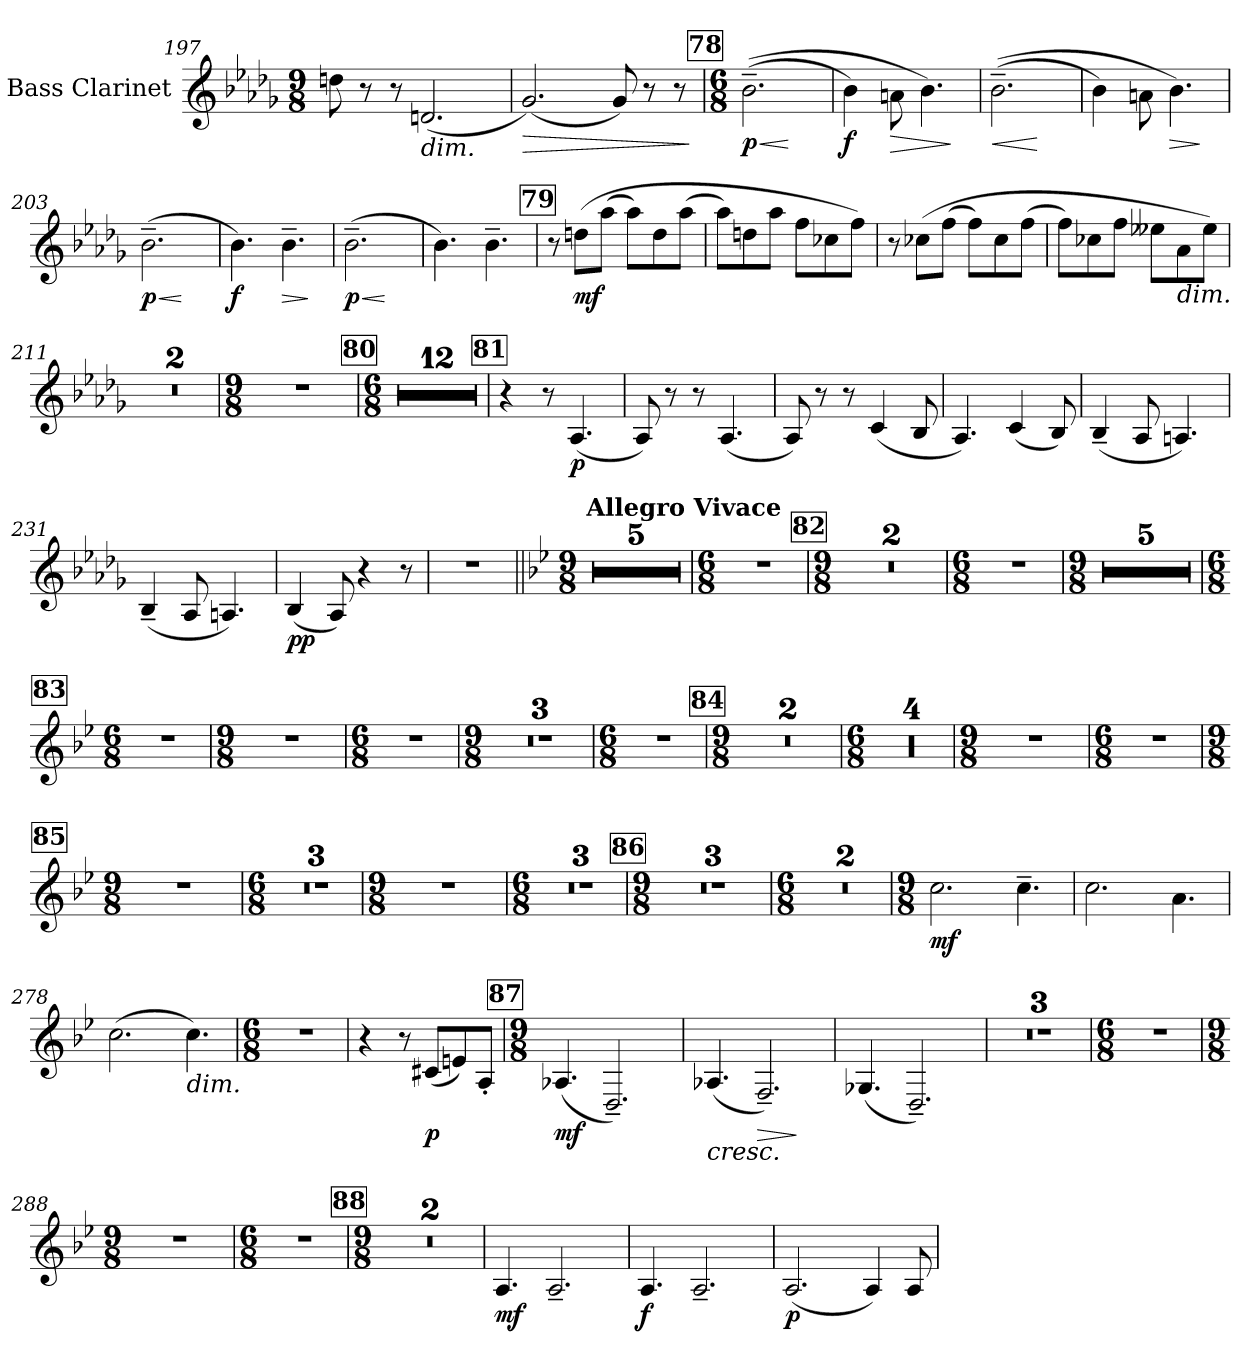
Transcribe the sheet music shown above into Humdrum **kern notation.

**kern	**dynam
*part1	*part1
*staff1	*staff1
*I"Bass Clarinet	*
*I'B. Cl.	*
*clefG2	*
*ITrd8c14	*
*k[b-e-a-d-g-]	*
*M9/8	*
=197	=197
8dn\	.
8r	.
8r	.
!LO:TX:b:i:t=dim.	!
(<2.Dn/	.
!!LO:LB:g=z
=198	=198
!	!LO:HP:b
(<2.G-/)	>
8G-/)	.
8r	.
8r	.
.	]
!!LO:REH:place=s1:a:B:fs=14:t=78
=199	=199
*M6/8	*
!	!LO:HP:b
!	!LO:DY:n=1:b
(>(>2.B-~\	< p
.	[
=200	=200
!	!LO:DY:b
4B-\)	f
!	!LO:HP:b
8An\	>
4.B-\)	.
.	]
=201	=201
!	!LO:HP:b
(>(>2.B-~\	<
.	[
=202	=202
4B-\)	.
8An\	.
!	!LO:HP:b
4.B-\)	>
.	]
=203	=203
!	!LO:HP:b
!	!LO:DY:n=1:b
(>2.B-~\	< p
.	[
=204	=204
!	!LO:DY:b
4.B-\)	f
!	!LO:HP:b
4.B-~\	>
.	]
=205	=205
!	!LO:HP:b
!	!LO:DY:n=1:b
(>2.B-~\	< p
.	[
=206	=206
4.B-\)	.
4.B-~\	.
!!LO:REH:place=s1:a:B:fs=14:t=79
=207	=207
8r	.
!	!LO:DY:b
(>8dn\L	mf
(>8a-\J	.
8a-\L)	.
8d\	.
(>8a-\J	.
=208	=208
8a-\L)	.
8dn\	.
8a-\J	.
8f\L	.
8c-X\	.
8f\J)	.
!!LO:PB:g=z
=209	=209
8r	.
(>8c-X\L	.
(>8f\J	.
8f\L)	.
8c-\	.
(>8f\J	.
=210	=210
8f\L)	.
8c-X\	.
8f\J	.
8e--X\L	.
!LO:TX:b:i:t=dim.	!
8A-\	.
8e--\J)	.
=211	=211
2.r	.
=212	=212
2.r	.
=213	=213
*M9/8	*
8%9r	.
!!LO:REH:place=s1:a:B:fs=14:t=80
=214	=214
*M6/8	*
2.r	.
=215	=215
2.r	.
=216	=216
2.r	.
=217	=217
2.r	.
=218	=218
2.r	.
=219	=219
2.r	.
=220	=220
2.r	.
=221	=221
2.r	.
=222	=222
2.r	.
=223	=223
2.r	.
!!LO:LB:g=z
=224	=224
2.r	.
=225	=225
2.r	.
!!LO:REH:place=s1:a:B:fs=14:t=81
=226	=226
4r	.
8r	.
!	!LO:DY:b
(<4.AA-/	p
=227	=227
8AA-/)	.
8r	.
8r	.
(<4.AA-/	.
=228	=228
8AA-/)	.
8r	.
8r	.
(<4C/	.
8BB-/	.
=229	=229
4.AA-/)	.
(<4C/	.
8BB-/)	.
=230	=230
(<4BB-~/	.
8AA-/	.
4.AAn/)	.
=231	=231
(<4BB-~/	.
8AA-/	.
4.AAn/)	.
=232	=232
!	!LO:DY:b
(<4BB-/	pp
8AA-/)	.
4r	.
8r	.
=233	=233
2.r	.
!!LO:LB:g=z
=234||	=234||
*k[b-e-]	*
*M9/8	*
!LO:TX:a:B:t=Allegro Vivace	!
8%9r	.
=235	=235
8%9r	.
=236	=236
8%9r	.
=237	=237
8%9r	.
=238	=238
8%9r	.
=239	=239
*M6/8	*
2.r	.
!!LO:REH:place=s1:a:B:fs=14:t=82
=240	=240
*M9/8	*
8%9r	.
=241	=241
8%9r	.
=242	=242
*M6/8	*
2.r	.
=243	=243
*M9/8	*
8%9r	.
=244	=244
8%9r	.
=245	=245
8%9r	.
=246	=246
8%9r	.
=247	=247
8%9r	.
!!LO:REH:place=s1:a:B:fs=14:t=83
=248	=248
*M6/8	*
2.r	.
=249	=249
*M9/8	*
8%9r	.
=250	=250
*M6/8	*
2.r	.
!!LO:LB:g=z
=251	=251
*M9/8	*
8%9r	.
=252	=252
8%9r	.
=253	=253
8%9r	.
=254	=254
*M6/8	*
2.r	.
!!LO:REH:place=s1:a:B:fs=14:t=84
=255	=255
*M9/8	*
8%9r	.
=256	=256
8%9r	.
=257	=257
*M6/8	*
2.r	.
=258	=258
2.r	.
=259	=259
2.r	.
=260	=260
2.r	.
=261	=261
*M9/8	*
8%9r	.
=262	=262
*M6/8	*
2.r	.
!!LO:REH:place=s1:a:B:fs=14:t=85
=263	=263
*M9/8	*
8%9r	.
=264	=264
*M6/8	*
2.r	.
=265	=265
2.r	.
=266	=266
2.r	.
=267	=267
*M9/8	*
8%9r	.
!!LO:LB:g=z
=268	=268
*M6/8	*
2.r	.
=269	=269
2.r	.
=270	=270
2.r	.
!!LO:REH:place=s1:a:B:fs=14:t=86
=271	=271
*M9/8	*
8%9r	.
=272	=272
8%9r	.
=273	=273
8%9r	.
=274	=274
*M6/8	*
2.r	.
=275	=275
2.r	.
=276	=276
*M9/8	*
!	!LO:DY:b
2.c\	mf
4.c~\	.
=277	=277
2.c\	.
4.A\	.
=278	=278
(>2.c\	.
!LO:TX:b:i:t=dim.	!
4.c\)	.
=279	=279
*M6/8	*
2.r	.
=280	=280
4r	.
8r	.
!	!LO:DY:b
(<8C#X/L	p
8En/)	.
8AA'/J	.
!!LO:REH:place=s1:a:B:fs=14:t=87
=281	=281
*M9/8	*
!	!LO:DY:b
(<4.AA-X/	mf
2.DD~/)	.
!!LO:LB:g=z
=282	=282
!	!LO:HP:b
(<4.AA-X/	<
!	!LO:HP:b
2.FF~/)	>
.	[ ]
=283	=283
(<4.GG-X/	.
2.DD~/)	.
=284	=284
8%9r	.
=285	=285
8%9r	.
=286	=286
8%9r	.
=287	=287
*M6/8	*
2.r	.
=288	=288
*M9/8	*
8%9r	.
=289	=289
*M6/8	*
2.r	.
!!LO:REH:place=s1:a:B:fs=14:t=88
=290	=290
*M9/8	*
8%9r	.
=291	=291
8%9r	.
=292	=292
!	!LO:DY:b
4.AA/	mf
2.AA~/	.
=293	=293
!	!LO:DY:b
4.AA/	f
2.AA~/	.
=294	=294
!	!LO:DY:b
(<2.AA/	p
4AA/)	.
8AA/	.
=	=
*-	*-
